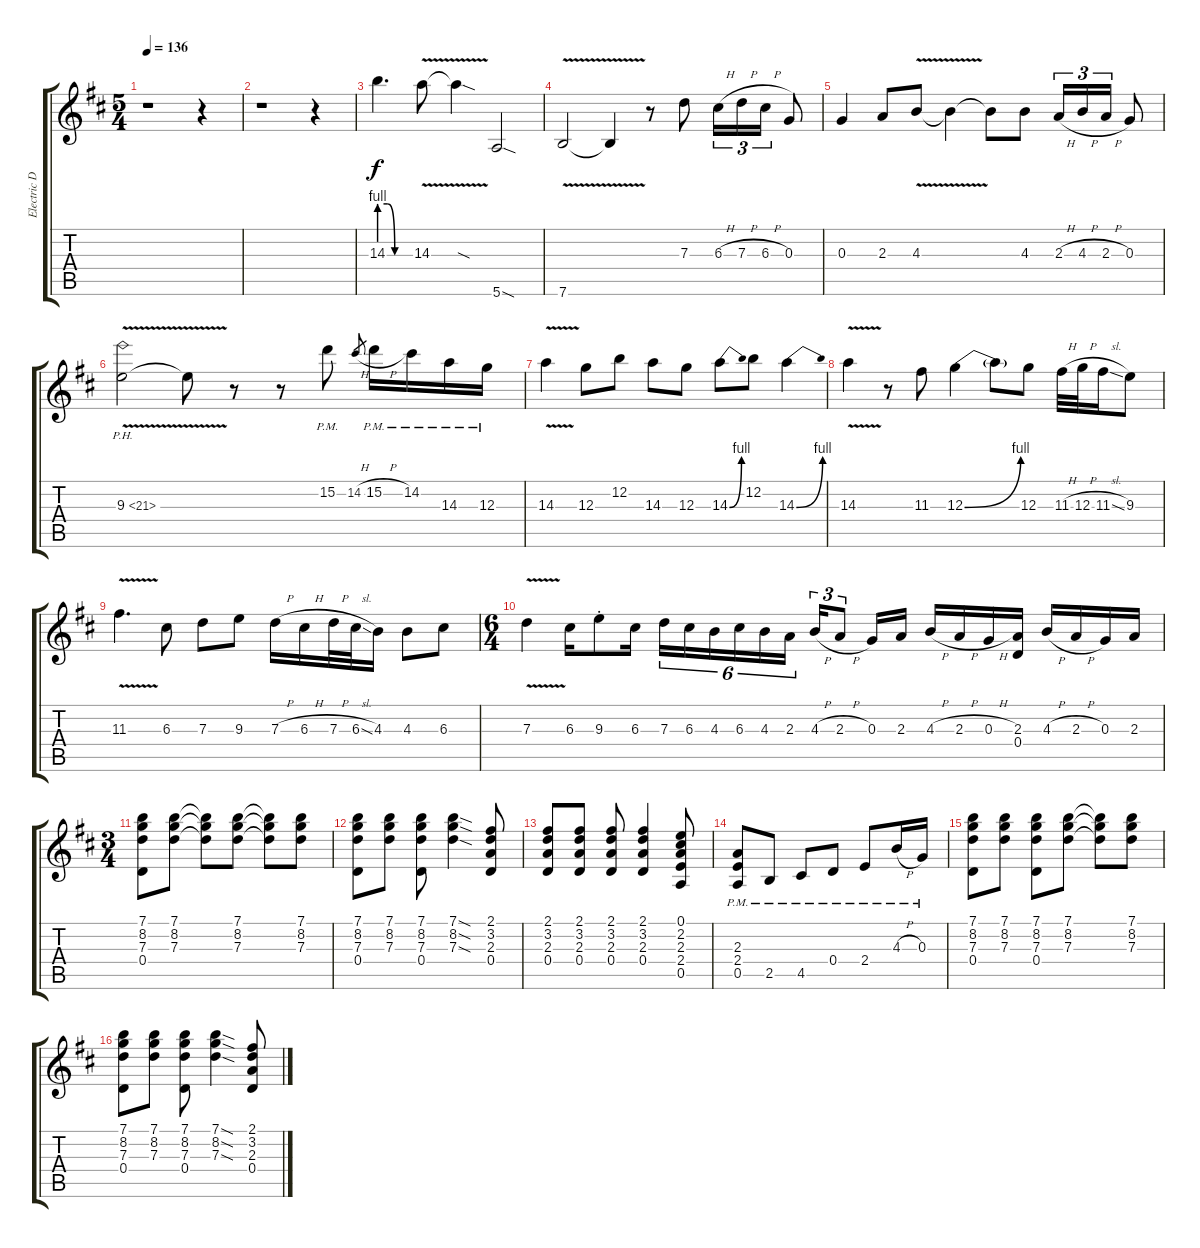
\track ("Electric Distortion" "Electric D") {instrument distortionguitar}
\staff {score tabs}
\tuning (E4 B3 G3 D3 A2 E2) {hide}
\ts (5 4)
\tempo 136
\clef g2
\ks d
r.1{dy f} r.4 |
r.1 r.4 |
14.3{be (custom 0 4 15 4 30 0 60 0)}.4{d} 14.3{v}.8 14.3{v sod t}.4 5.6{sod}.2 |
7.6{v}.2 7.6{t}.4 r.8 7.3.8 6.3{h}.16{tu (3 2)} 7.3{h}.16{tu (3 2)} 6.3{h}.16{tu (3 2)} 0.3.8 |
0.3.4 2.3.8 4.3{v}.8 4.3{t}.4 4.3{t}.8 4.3.8 2.3{h}.16{tu (3 2)} 4.3{h}.16{tu (3 2)} 2.3{h}.16{tu (3 2)} 0.3.8 |
9.3{ph 12 v}.2 9.3{t}.8 r.8 r.8 15.2{pm}.8 14.2{h}.8{gr} 15.2{h pm}.16 14.2{pm}.16 14.3{pm}.16 12.3{pm}.16 |
14.3{v}.4 12.3.8 12.2.8 14.3.8 12.3.8 14.3{be (bend 0 0 60 4)}.8 12.2.8 14.3{be (bend 0 0 60 4)}.4 |
14.3{v}.4 r.8 11.3.8 12.3{be (bend 0 0 60 4)}.4 12.3{t}.8 12.3.8 11.3{h}.32 12.3{h}.32 11.3{sl}.16 9.3.8 |
11.3{v}.4{d} 6.3.8 7.3.8 9.3.8 7.3{h}.16 6.3{h}.16 7.3{h}.32 6.3{sl}.32 4.3.16 4.3.8 6.3.8 |
\ts (6 4)
7.3{v}.4 6.3.16 9.3{st}.8 6.3.16{beam split} 7.3.16{tu (6 4)} 6.3.16{tu (6 4)} 4.3.16{tu (6 4)} 6.3.16{tu (6 4)} 4.3.16{tu (6 4)} 2.3.16{tu (6 4)} 4.3{h}.16{tu (3 2)} 2.3{h}.8{tu (3 2)} 0.3.16 2.3.16{beam split} 4.3{h}.16 2.3{h}.16 0.3{h}.16 (2.3 0.4).16{beam split} 4.3{h}.16 2.3{h}.16 0.3.16 2.3.16 |
\ts (3 4)
(7.1 8.2 7.3 0.4).8 (7.1 8.2 7.3).8 (7.1{t} 8.2{t} 7.3{t}).8 (7.1 8.2 7.3).8 (7.1{t} 8.2{t} 7.3{t}).8 (7.1 8.2 7.3).8 |
(7.1 8.2 7.3 0.4).8 (7.1 8.2 7.3).8 (7.1 8.2 7.3 0.4).8 (7.1{sod} 8.2{sod} 7.3{sod}).4 (2.1 3.2 2.3 0.4).8 |
(2.1 3.2 2.3 0.4).8 (2.1 3.2 2.3 0.4).8 (2.1 3.2 2.3 0.4).8 (2.1 3.2 2.3 0.4).4 (0.1 2.2 2.3 2.4 0.5).8 |
(2.3{pm} 2.4{pm} 0.5{pm}).8 2.5{pm}.8 4.5{pm}.8 0.4{pm}.8 2.4{pm}.8 4.3{h pm}.16 0.3{pm}.16 |
(7.1 8.2 7.3 0.4).8 (7.1 8.2 7.3).8 (7.1 8.2 7.3 0.4).8 (7.1 8.2 7.3).8 (7.1{t} 8.2{t} 7.3{t}).8 (7.1 8.2 7.3).8 |
(7.1 8.2 7.3 0.4).8 (7.1 8.2 7.3).8 (7.1 8.2 7.3 0.4).8 (7.1{sod} 8.2{sod} 7.3{sod}).4 (2.1 3.2 2.3 0.4).8
